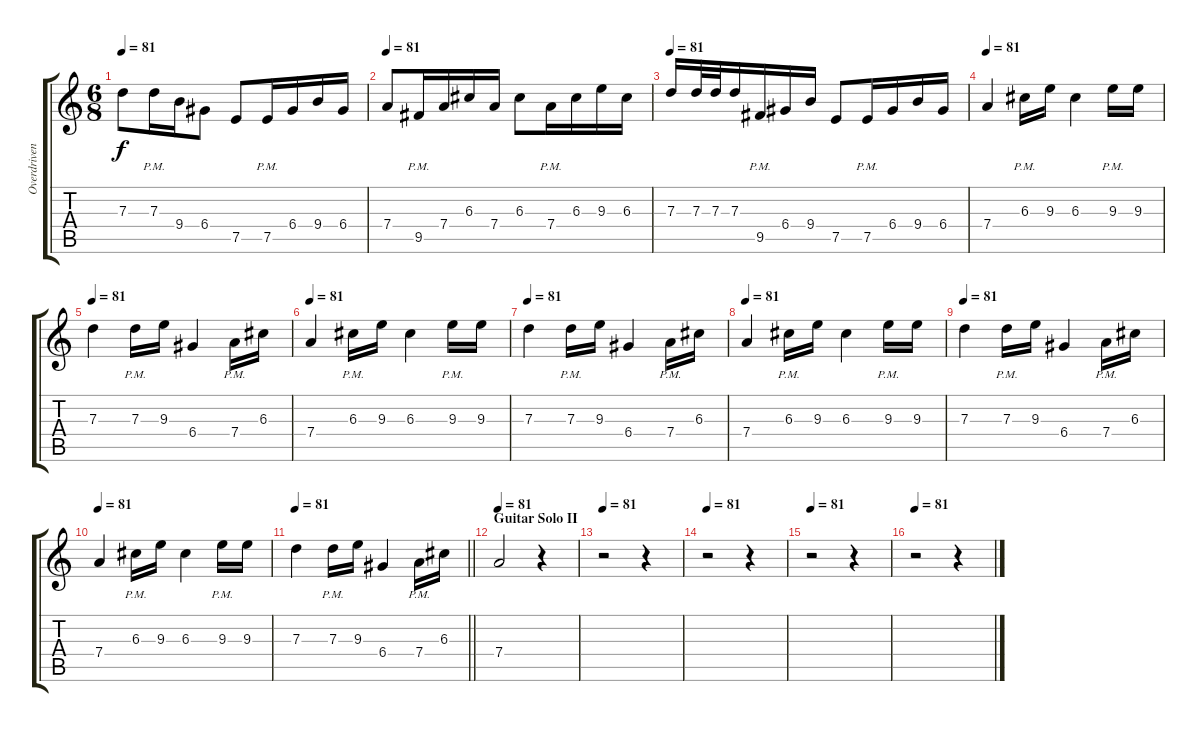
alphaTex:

\track ("Overdriven Guitar I" "Overdriven") {instrument overdrivenguitar}
\staff {score tabs}
\tuning (E4 B3 G3 D3 A2 E2) {hide}
\ts (6 8)
\tempo 81
\clef g2
\ks c
7.3.8{dy f} 7.3{pm}.16 9.4.16 6.4.8 7.5.8 7.5{pm}.16 6.4.16 9.4.16 6.4.16 |
\tempo 81
7.4.8 9.5{pm}.16 7.4.16 6.3.16 7.4.16 6.3.8 7.4{pm}.16 6.3.16 9.3.16 6.3.16 |
\tempo 81
7.3.16 7.3.32 7.3.32 7.3.16 9.5{pm}.16 6.4.16 9.4.16 7.5.8 7.5{pm}.16 6.4.16 9.4.16 6.4.16 |
\tempo 81
7.4.4 6.3{pm}.16 9.3.16 6.3.4 9.3{pm}.16 9.3.16 |
\tempo 81
7.3.4 7.3{pm}.16 9.3.16 6.4.4 7.4{pm}.16 6.3.16 |
\tempo 81
7.4.4 6.3{pm}.16 9.3.16 6.3.4 9.3{pm}.16 9.3.16 |
\tempo 81
7.3.4 7.3{pm}.16 9.3.16 6.4.4 7.4{pm}.16 6.3.16 |
\tempo 81
7.4.4 6.3{pm}.16 9.3.16 6.3.4 9.3{pm}.16 9.3.16 |
\tempo 81
7.3.4 7.3{pm}.16 9.3.16 6.4.4 7.4{pm}.16 6.3.16 |
\tempo 81
7.4.4 6.3{pm}.16 9.3.16 6.3.4 9.3{pm}.16 9.3.16 |
\tempo 81
\barLineRight lightlight
7.3.4 7.3{pm}.16 9.3.16 6.4.4 7.4{pm}.16 6.3.16 |
\section ("" "Guitar Solo II")
\tempo 81
7.4.2{volume 0} r.4 |
\tempo 81
r.2 r.4 |
\tempo 81
r.2 r.4 |
\tempo 81
r.2 r.4 |
\tempo 81
r.2 r.4
